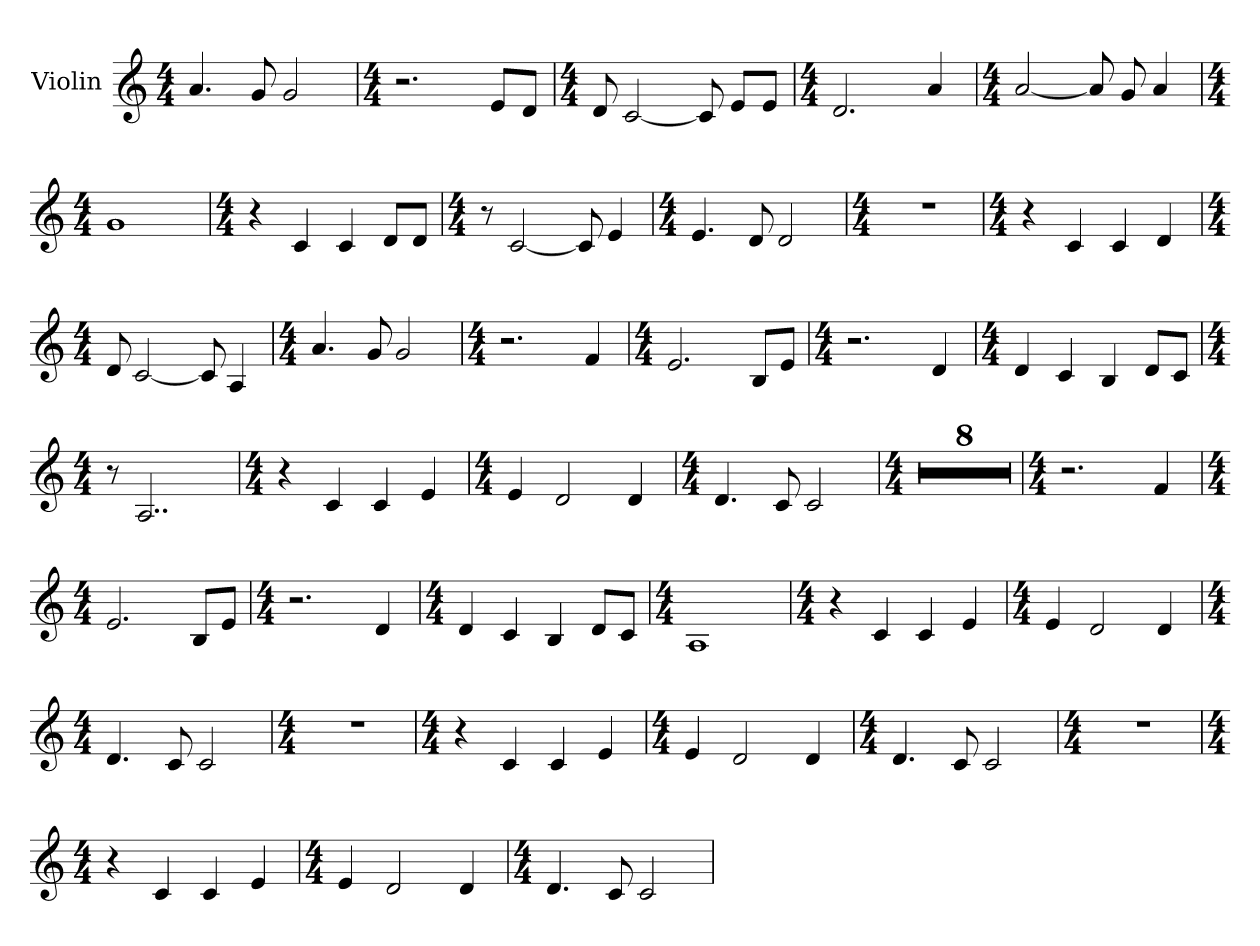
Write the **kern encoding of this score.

**kern
*part1
*staff1
*I"Violin
*I'Vln
*M4/4
=
4.a
8g
2g
=
*M4/4
2.r
8eL
8dJ
=
*M4/4
8d
[2c
8c]
8eL
8eJ
=
*M4/4
2.d
4a
=
*M4/4
[2a
8a]
8g
4a
=
*M4/4
1g
=
*M4/4
4r
4c
4c
8dL
8dJ
=
*M4/4
8r
[2c
8c]
4e
=
*M4/4
4.e
8d
2d
=
*M4/4
1r
=
*M4/4
4r
4c
4c
4d
=
*M4/4
8d
[2c
8c]
4A
=
*M4/4
4.a
8g
2g
=
*M4/4
2.r
4f
=
*M4/4
2.e
8BL
8eJ
=
*M4/4
2.r
4d
=
*M4/4
4d
4c
4B
8dL
8cJ
=
*M4/4
8r
2..A
=
*M4/4
4r
4c
4c
4e
=
*M4/4
4e
2d
4d
=
*M4/4
4.d
8c
2c
=
*M4/4
1r
=
*M4/4
1r
=
*M4/4
1r
=
*M4/4
1r
=
*M4/4
1r
=
*M4/4
1r
=
*M4/4
1r
=
*M4/4
1r
=
*M4/4
2.r
4f
=
*M4/4
2.e
8BL
8eJ
=
*M4/4
2.r
4d
=
*M4/4
4d
4c
4B
8dL
8cJ
=
*M4/4
1A
=
*M4/4
4r
4c
4c
4e
=
*M4/4
4e
2d
4d
=
*M4/4
4.d
8c
2c
=
*M4/4
1r
=
*M4/4
4r
4c
4c
4e
=
*M4/4
4e
2d
4d
=
*M4/4
4.d
8c
2c
=
*M4/4
1r
=
*M4/4
4r
4c
4c
4e
=
*M4/4
4e
2d
4d
=
*M4/4
4.d
8c
2c
=
*-
